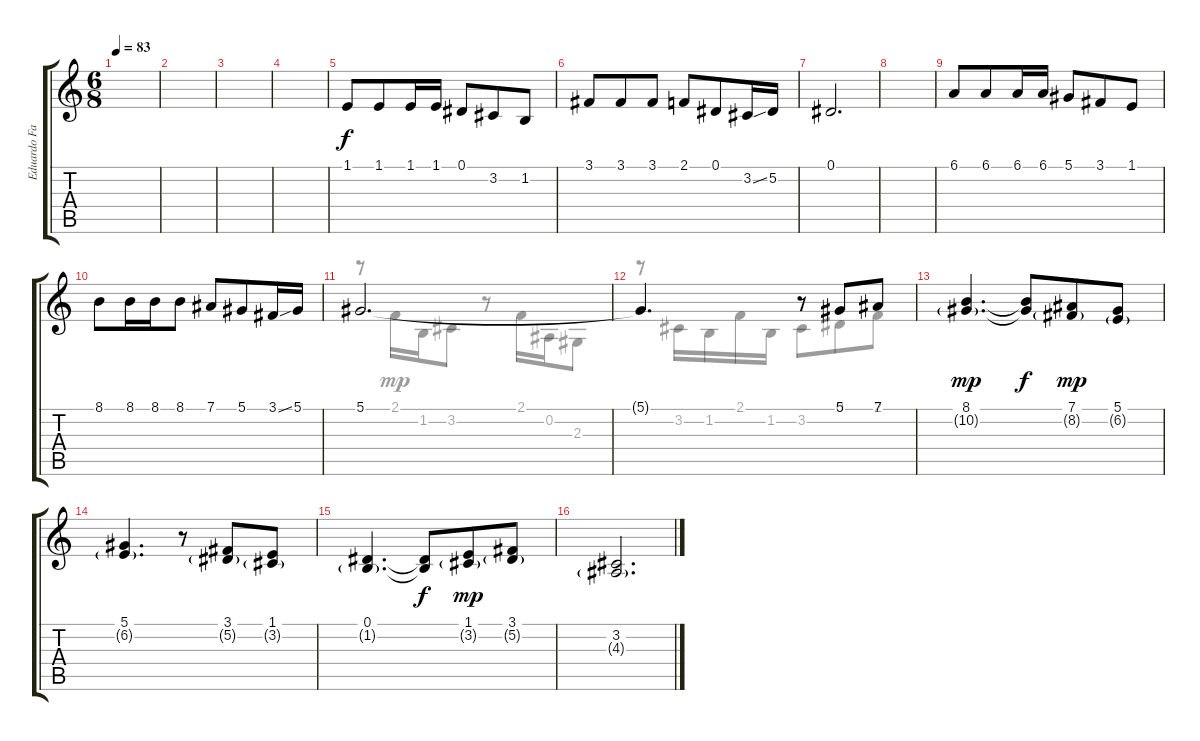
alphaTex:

\track ("Eduardo Falaschi" "Eduardo Fa") {instrument choiraahs}
\staff {score tabs}
\tuning (Eb4 Bb3 Gb3 Db3 Ab2 Eb2) {hide}
\voice
\ts (6 8)
\tempo 83
\clef g2
\ks c
|
|
|
|
1.1.8 1.1.8 1.1.16 1.1.16 0.1.8 3.2.8 1.2.8 |
3.1.8 3.1.8 3.1.8 2.1.8 0.1.8 3.2{ss}.16 5.2.16 |
0.1.2{d} |
|
6.1.8 6.1.8 6.1.16 6.1.16 5.1.8 3.1.8 1.1.8 |
8.1.8 8.1.16 8.1.16 8.1.8 7.1.8 5.1.8 3.1{ss}.16 5.1.16 |
5.1.2{d} |
5.1{t}.4{d} r.8 5.1.8 7.1.8 |
(8.1 10.2{g}).4{d dy mp} (8.1{t} 10.2{t}).8{dy f} (7.1 8.2{g}).8{dy mp} (5.1 6.2{g}).8 |
(5.1 6.2{g}).4{d} r.8 (3.1 5.2{g}).8 (1.1 3.2{g}).8 |
(0.1 1.2{g}).4{d} (0.1{t} 1.2{t}).8{dy f} (1.1 3.2{g}).8{dy mp} (3.1 5.2{g}).8 |
(3.2 4.3{g}).2{d}
\voice
\clef g2
\ottava regular
\simile none
\ks c
|
|
|
|
|
|
|
|
|
|
r.8 2.1.16 1.2.16 3.2.8 r.8 2.1.16 0.2.16 2.3.8 |
r.8 3.2.16 1.2.16 2.1.16 1.2.16 3.2.8 0.1.8 2.1.8 |
|
|
|
